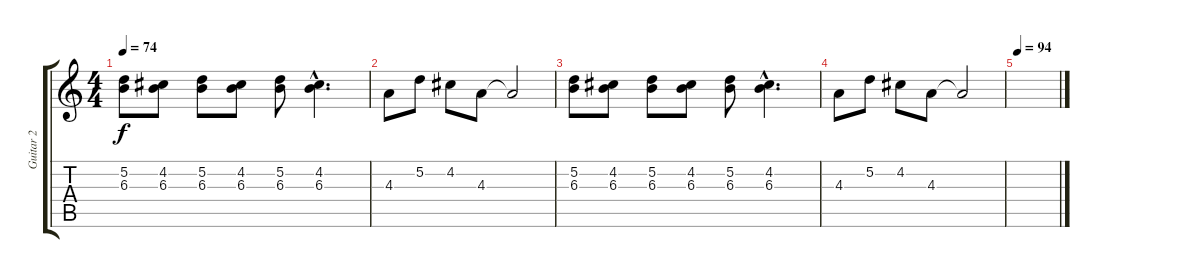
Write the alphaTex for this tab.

\track ("Guitar 2" "Guitar 2") {instrument acousticguitarsteel}
\staff {score tabs}
\tuning (D4 A3 F3 C3 G2 C2) {hide}
\ts (4 4)
\tempo 74
\clef g2
\ks c
(5.2 6.3).8{dy f} (4.2 6.3).8 (5.2 6.3).8 (4.2 6.3).8 (5.2 6.3).8 (4.2{hac} 6.3{hac}).4{d} |
4.3.8 5.2.8 4.2.8 4.3.8 4.3{t}.2 |
(5.2 6.3).8 (4.2 6.3).8 (5.2 6.3).8 (4.2 6.3).8 (5.2 6.3).8 (4.2{hac} 6.3{hac}).4{d} |
4.3.8 5.2.8 4.2.8 4.3.8 4.3{t}.2 |
\tempo 94
